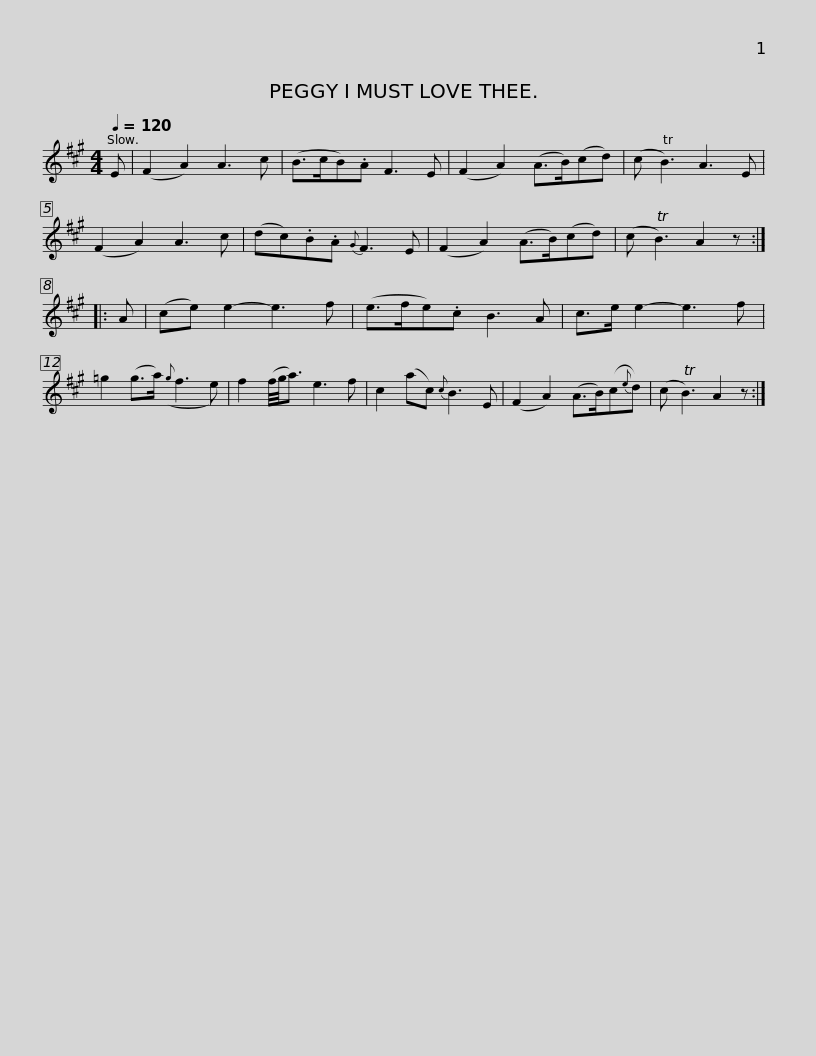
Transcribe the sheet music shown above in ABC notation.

X:1
L:1/8
Q:1/4=120
M:4/4
I:linebreak $
K:A
V:1 treble
V:1
 E | (F2 A2) A3 c | (B>cB).A F3 E | (F2 A2) (A>B)(cd) | (c TB3) A3 E | %5
 (F2 A2) A3 c | (dc).B.A{G} F3 E |$ (F2 A2) (A>B)(cd) | (c TB3) A2 z :: A | %10
 (ce) e2- e3 f | (e>fe).c B3 A | c>e e2- e3 f | =g2 (g>a)({g} f3 e) |$ f2 (f/4g/4a3/2) e3 f | %15
 c2 (ac){c} B3 E | (F2 A2) (A>B)(c{e}d) | (c TB3) A2 z :| %18
